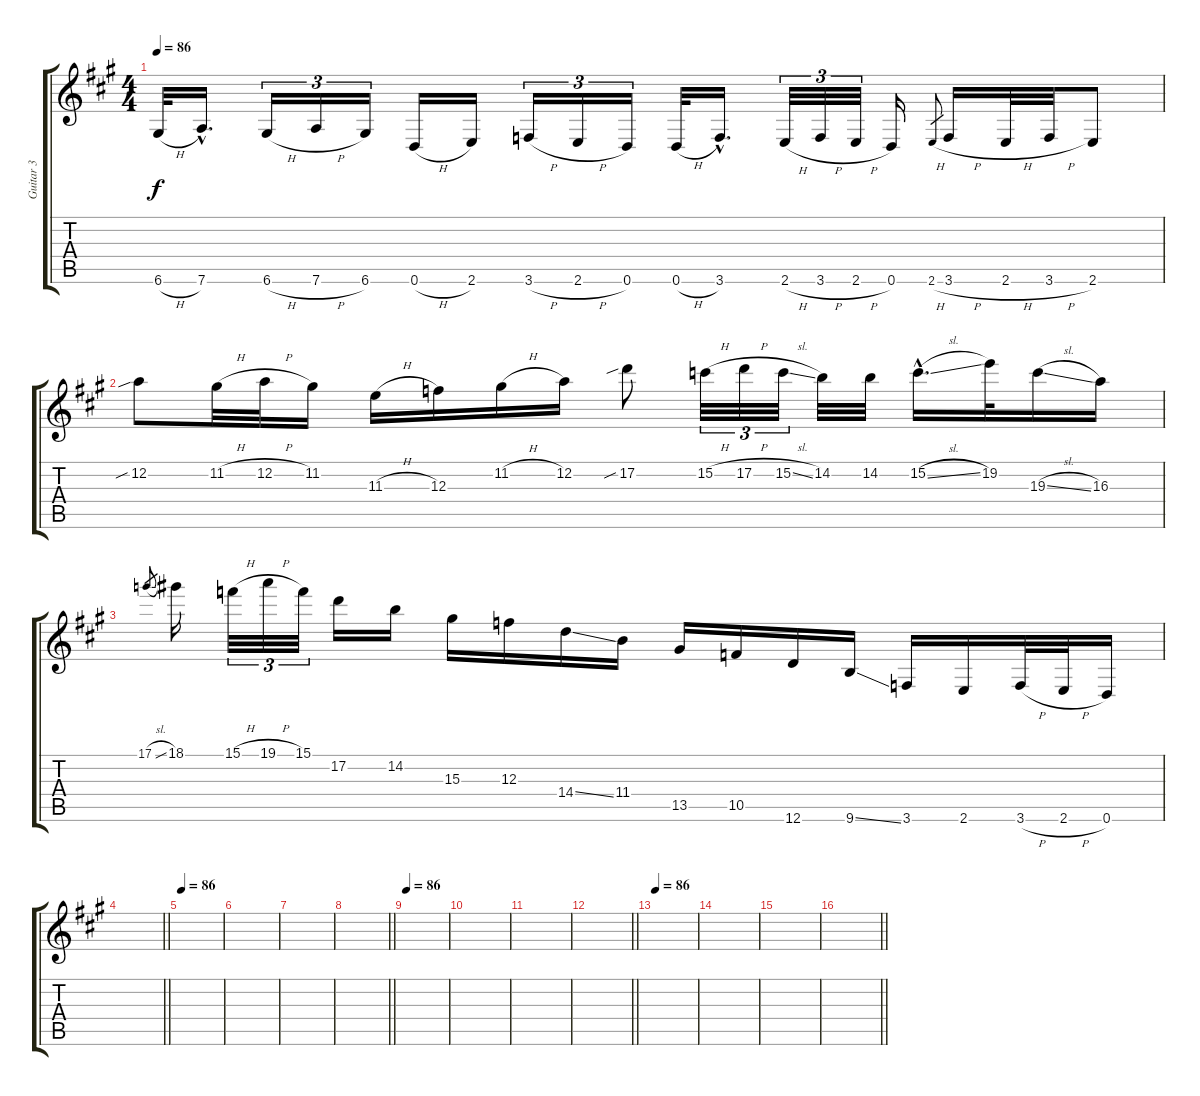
\track ("Guitar 3" "Guitar 3") {instrument overdrivenguitar}
\staff {score tabs}
\tuning (D4 A3 F3 C3 G2 D2) {hide}
\ts (4 4)
\tempo 86
\clef g2
\ks f#minor
6.6{h}.32{dy f} 7.6{hac}.16{d} 6.6{h}.16{tu (3 2)} 7.6{h}.16{tu (3 2)} 6.6.16{tu (3 2)} 0.6{h}.16 2.6.16 3.6{h}.16{tu (3 2)} 2.6{h}.16{tu (3 2)} 0.6.16{tu (3 2)} 0.6{h}.32 3.6{hac}.16{d} 2.6{h}.32{tu (3 2)} 3.6{h}.32{tu (3 2)} 2.6{h}.32{tu (3 2)} 0.6.16 2.6{h}.8{gr} 3.6{h}.16 2.6{h}.32 3.6{h}.32 2.6.8 |
12.2{sib}.8 11.2{h}.32 12.2{h}.32 11.2.16 11.3{h}.16 12.3.16 11.2{h}.16 12.2.16 17.2{sib}.8 15.2{h}.32{tu (3 2)} 17.2{h}.32{tu (3 2)} 15.2{sl}.32{tu (3 2)} 14.2.32 14.2.32 15.2{sl hac}.16{d} 19.2.32 19.3{sl}.16 16.3.16 |
17.1{sl}.8{gr} 18.1.16 15.1{h}.32{tu (3 2)} 19.1{h}.32{tu (3 2)} 15.1.32{tu (3 2)} 17.2.16 14.2.16 15.3.16 12.3.16 14.4{ss}.16 11.4.16 13.5.16 10.5.16 12.6.16 9.6{ss}.16 3.6.16 2.6.16 3.6{h}.32 2.6{h}.32 0.6.16 |
\barLineRight lightlight
|
\tempo 86
|
|
|
\barLineRight lightlight
|
\tempo 86
|
|
|
\barLineRight lightlight
|
\tempo 86
|
|
|
\barLineRight lightlight
